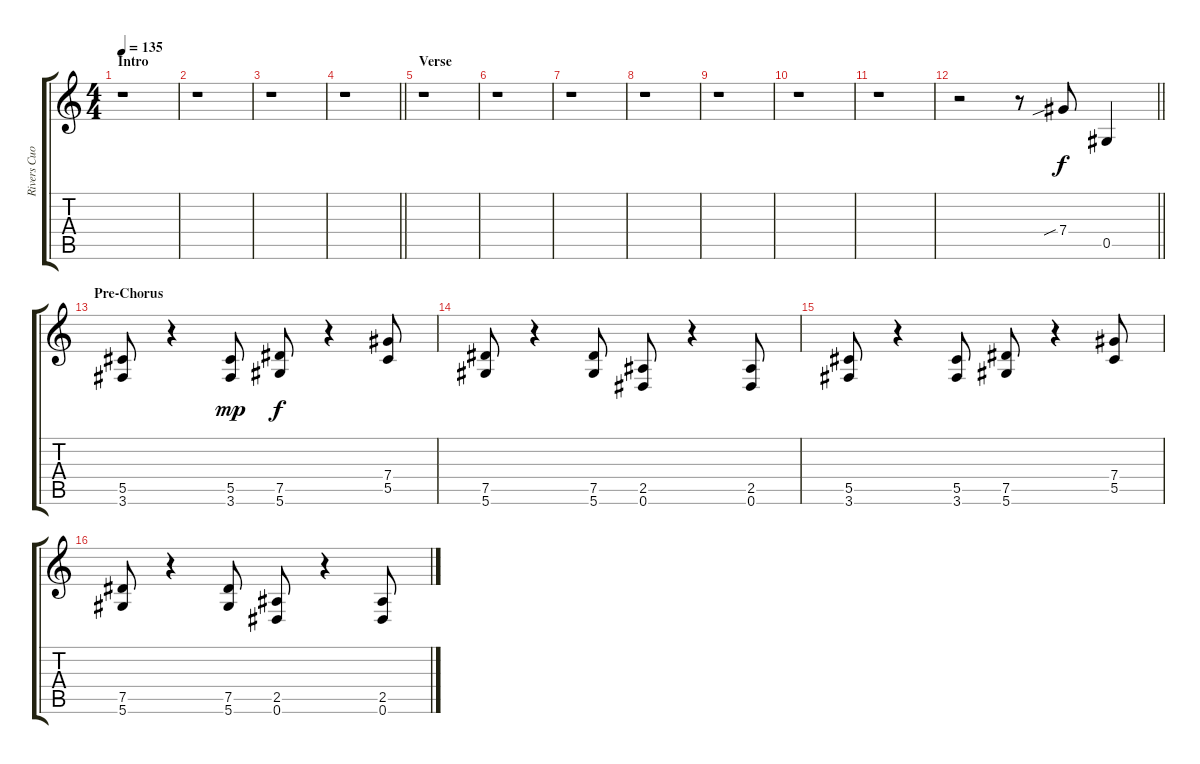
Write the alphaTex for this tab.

\track ("Rivers Cuomo" "Rivers Cuo") {instrument overdrivenguitar}
\staff {score tabs}
\tuning (Eb4 Bb3 Gb3 Db3 Ab2 Eb2) {hide}
\ts (4 4)
\section ("" "Intro")
\tempo 135
\clef g2
\ks c
r.1{dy f instrument overdrivenguitar} |
r.1 |
r.1 |
\barLineRight lightlight
r.1 |
\section ("" "Verse")
r.1 |
r.1 |
r.1 |
r.1 |
r.1 |
r.1 |
r.1 |
\barLineRight lightlight
r.2 r.8 7.4{sib}.8 0.5.4 |
\section ("" "Pre-Chorus")
(5.5 3.6).8 r.4 (5.5 3.6).8{dy mp} (7.5 5.6).8{dy f} r.4 (7.4 5.5).8 |
(7.5 5.6).8 r.4 (7.5 5.6).8 (2.5 0.6).8 r.4 (2.5 0.6).8 |
(5.5 3.6).8 r.4 (5.5 3.6).8 (7.5 5.6).8 r.4 (7.4 5.5).8 |
(7.5 5.6).8 r.4 (7.5 5.6).8 (2.5 0.6).8 r.4 (2.5 0.6).8
